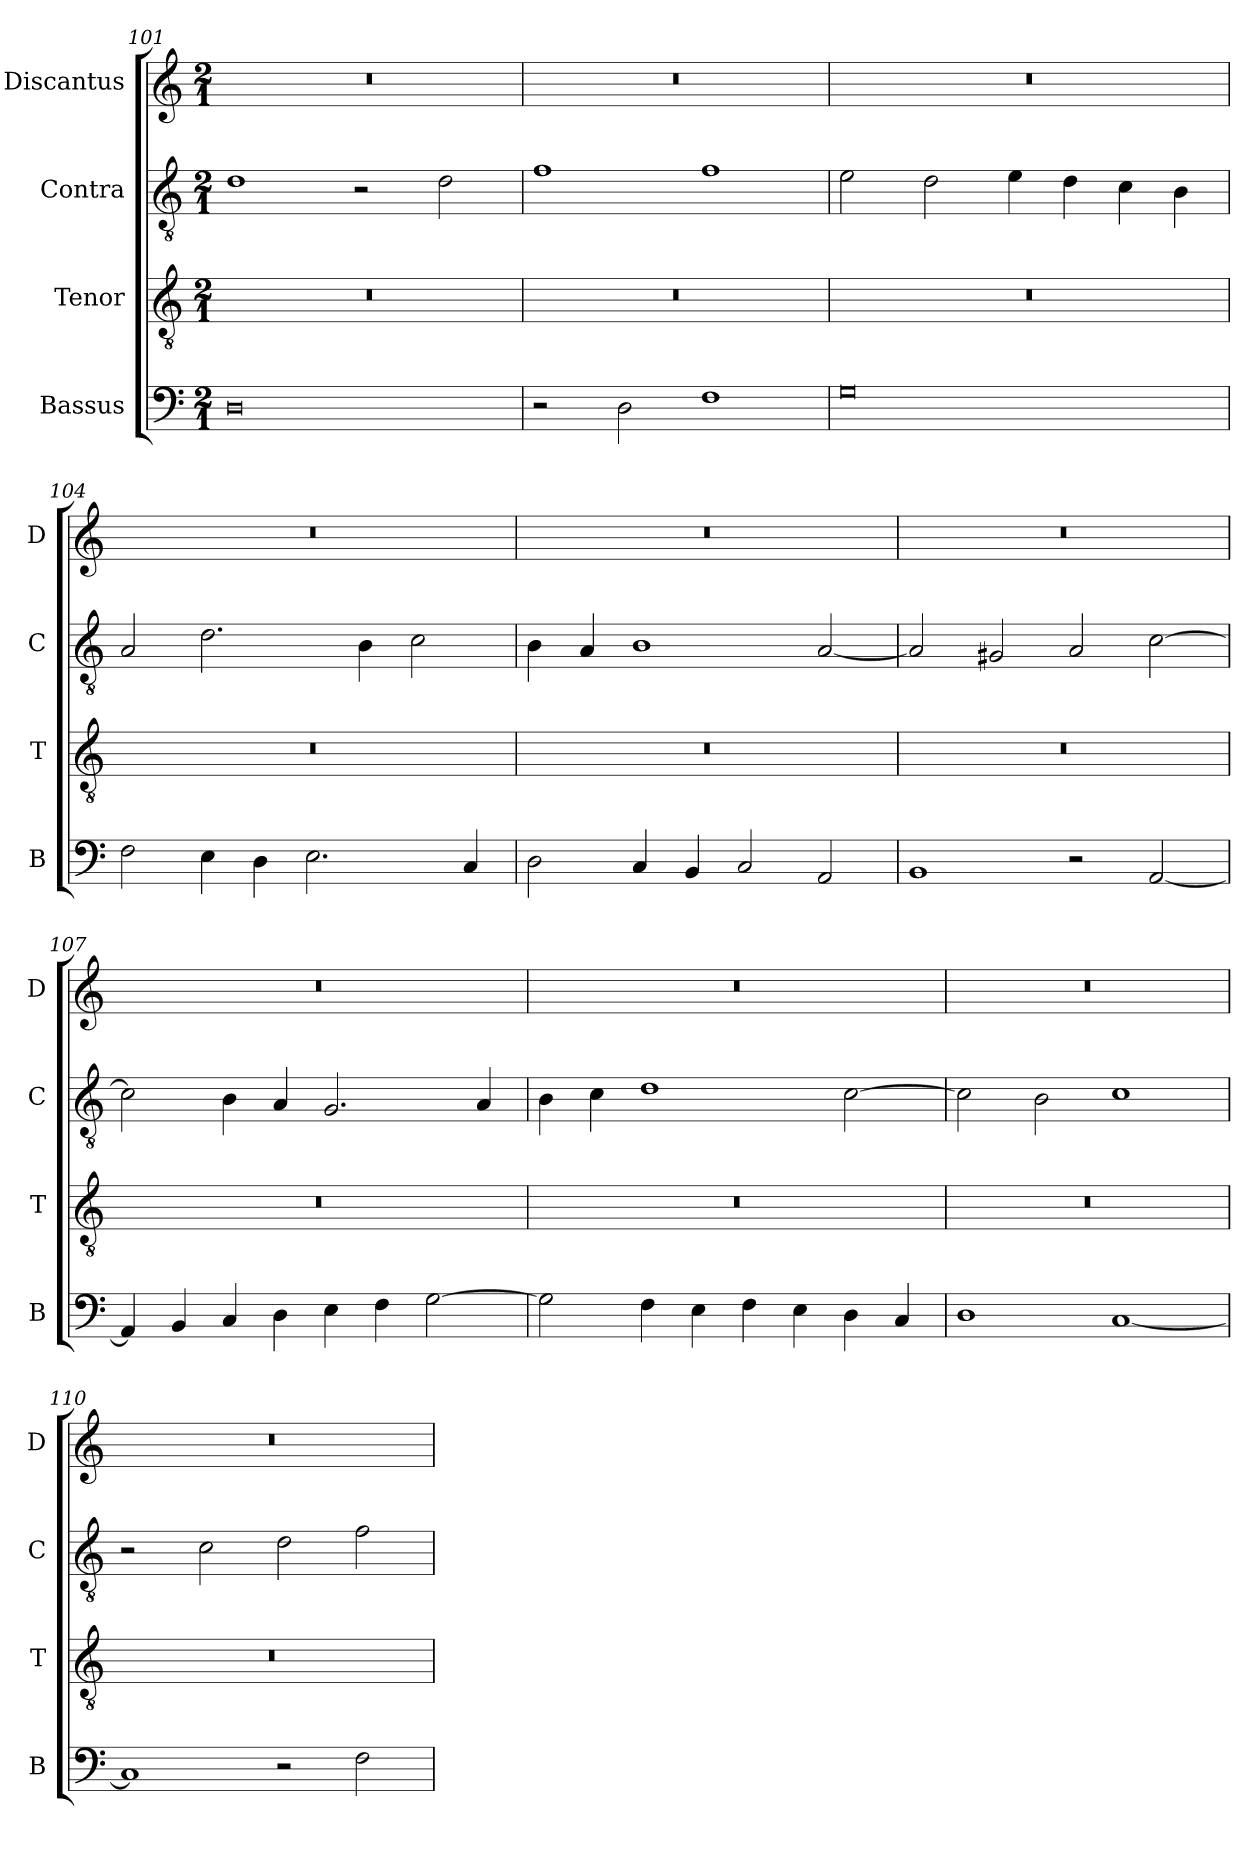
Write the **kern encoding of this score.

**kern	**kern	**kern	**kern
*part4	*part3	*part2	*part1
*staff4	*staff3	*staff2	*staff1
*I"Bassus	*I"Tenor	*I"Contra	*I"Discantus
*I'B	*I'T	*I'C	*I'D
*clefF4	*clefGv2	*clefGv2	*clefG2
*k[]	*k[]	*k[]	*k[]
*M2/1	*M2/1	*M2/1	*M2/1
=101	=101	=101	=101
0D	0r	1d	0r
.	.	2r	.
.	.	2d\	.
=102	=102	=102	=102
2r	0r	1f	0r
2D\	.	.	.
1F	.	1f	.
=103	=103	=103	=103
0G	0r	2e\	0r
.	.	2d\	.
.	.	4e\	.
.	.	4d\	.
.	.	4c\	.
.	.	4B\	.
=104	=104	=104	=104
2F\	0r	2A/	0r
4E\	.	2.d\	.
4D\	.	.	.
2.E\	.	.	.
.	.	4B\	.
.	.	2c\	.
4C/	.	.	.
=105	=105	=105	=105
2D\	0r	4B\	0r
.	.	4A/	.
4C/	.	1B	.
4BB/	.	.	.
2C/	.	.	.
2AA/	.	[2A/	.
=106	=106	=106	=106
1BB	0r	2A/]	0r
.	.	2G#X/	.
2r	.	2A/	.
[2AA/	.	[2c\	.
=107	=107	=107	=107
4AA/]	0r	2c\]	0r
4BB/	.	.	.
4C/	.	4B\	.
4D\	.	4A/	.
4E\	.	2.G/	.
4F\	.	.	.
[2G\	.	.	.
.	.	4A/	.
=108	=108	=108	=108
2G\]	0r	4B\	0r
.	.	4c\	.
4F\	.	1d	.
4E\	.	.	.
4F\	.	.	.
4E\	.	.	.
4D\	.	[2c\	.
4C/	.	.	.
=109	=109	=109	=109
1D	0r	2c\]	0r
.	.	2B\	.
[1C	.	1c	.
=110	=110	=110	=110
1C]	0r	2r	0r
.	.	2c\	.
2r	.	2d\	.
2F\	.	2f\	.
=	=	=	=
*-	*-	*-	*-
